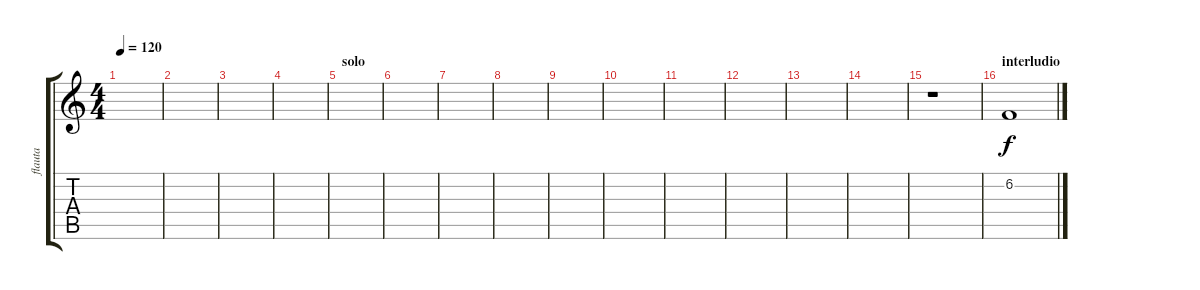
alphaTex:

\track ("flauta" "flauta") {instrument flute}
\staff {score tabs}
\tuning (E4 B3 G3 D3 A2 E2) {hide}
\ts (4 4)
\tempo 120
\clef g2
\ks c
|
|
|
|
\section ("" "solo")
|
|
|
|
|
|
|
|
|
|
r.1 |
\section ("" "interludio")
6.2.1
